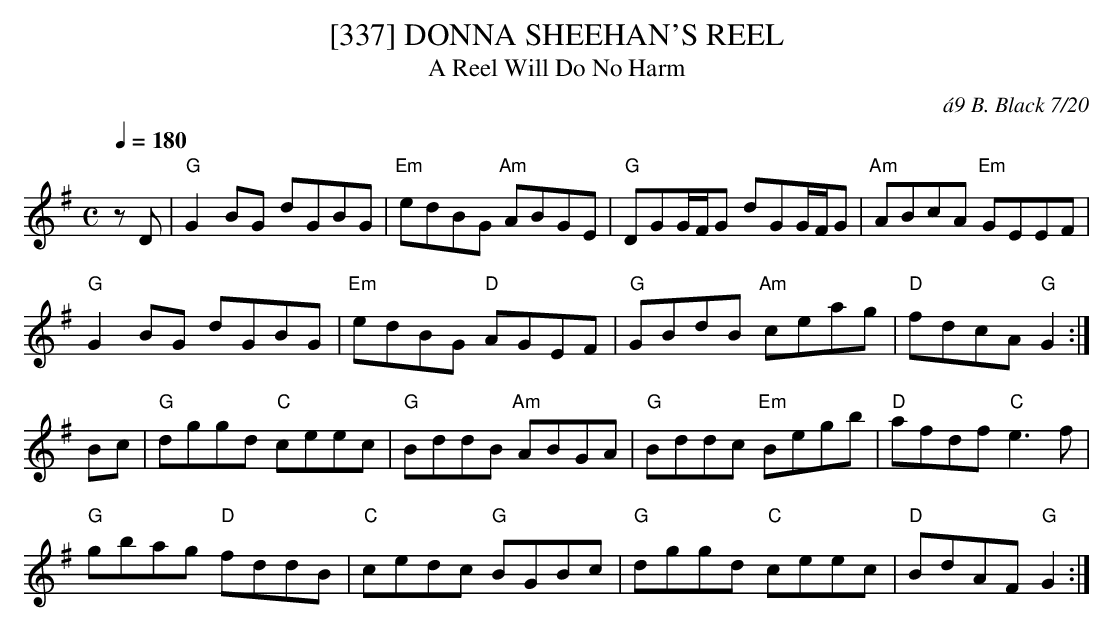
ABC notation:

X:1
T:[337] DONNA SHEEHAN'S REEL
T:A Reel Will Do No Harm
C:\'a9 B. Black 7/20
M:C
Q:1/4=180
K:G
zD|"G"G2BG dGBG|"Em"edBG "Am"ABGE|"G"DGG/F/G dGG/F/G|"Am"ABcA "Em"GEEF|
"G"G2BG dGBG|"Em"edBG "D"AGEF|"G"GBdB "Am"ceag|"D"fdcA "G"G2:|
Bc|"G"dggd "C"ceec|"G"BddB "Am"ABGA|"G"Bddc "Em"Begb|"D"afdf "C"e3f|
"G"gbag "D"fddB|"C"cedc "G"BGBc|"G"dggd "C"ceec|"D"BdAF "G"G2:|
